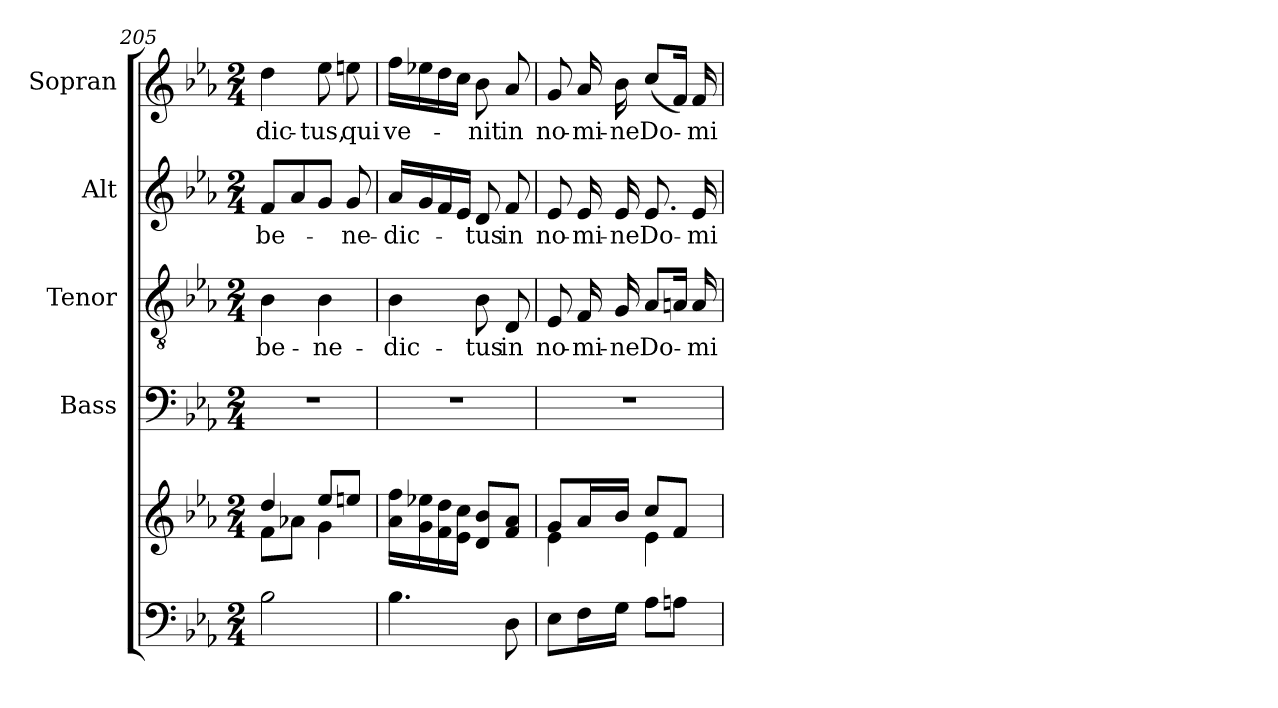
**kern	**kern	**kern	**kern	**text	**kern	**text	**kern	**text
*part5	*part5	*part4	*part3	*part3	*part2	*part2	*part1	*part1
*staff6	*staff5	*staff4	*staff3	*staff3	*staff2	*staff2	*staff1	*staff1
*	*	*I"Bass	*I"Tenor	*	*I"Alt	*	*I"Sopran	*
*	*	*I'B.	*I'T.	*	*I'A.	*	*I'S.	*
*clefF4	*clefG2	*clefF4	*clefGv2	*	*clefG2	*	*clefG2	*
*k[b-e-a-]	*k[b-e-a-]	*k[b-e-a-]	*k[b-e-a-]	*	*k[b-e-a-]	*	*k[b-e-a-]	*
*E-:	*E-:	*E-:	*E-:	*	*E-:	*	*E-:	*
*M2/4	*M2/4	*M2/4	*M2/4	*	*M2/4	*	*M2/4	*
=205	=205	=205	=205	=205	=205	=205	=205	=205
*	*^	*	*	*	*	*	*	*
!	!	!	!	!	!LO:LY:b	!	!LO:LY:b	!	!LO:LY:b
2B-\	4dd/	8f\L	2r	4B-\	be-	8f/L	be-	4dd\	-dic-
.	.	8a-X\J	.	.	.	8a-/	.	.	.
!	!	!	!	!	!LO:LY:b	!	!	!	!LO:LY:b
.	8ee-/L	4g\	.	4B-\	-ne-	8g/J	.	8ee-\	-tus,
!	!	!	!	!	!	!	!LO:LY:b	!	!LO:LY:b
.	8een/J	.	.	.	.	8g/	-ne-	8een\	qui
*	*v	*v	*	*	*	*	*	*	*
=206	=206	=206	=206	=206	=206	=206	=206	=206
!	!	!	!	!LO:LY:b	!	!LO:LY:b	!	!LO:LY:b
4.B-\	16a-\ 16ff\LL	2r	4B-\	-dic-	16a-/LL	-dic-	16ff\LL	ve-
.	16g\ 16ee-X\	.	.	.	16g/	.	16ee-X\	.
.	16f\ 16dd\	.	.	.	16f/	.	16dd\	.
.	16e-\ 16cc\JJ	.	.	.	16e-/JJ	.	16cc\JJ	.
!	!	!	!	!LO:LY:b	!	!LO:LY:b	!	!LO:LY:b
.	8d/ 8b-/L	.	8B-\	-tus	8d/	-tus	8b-\	-nit
!	!	!	!	!LO:LY:b	!	!LO:LY:b	!	!LO:LY:b
8D\	8f/ 8a-/J	.	8D/	in	8f/	in	8a-/	in
=207	=207	=207	=207	=207	=207	=207	=207	=207
*	*^	*	*	*	*	*	*	*
!	!	!	!	!	!LO:LY:b	!	!LO:LY:b	!	!LO:LY:b
8E-\L	8g/L	4e-\	2r	8E-/	no-	8e-/	no-	8g/	no-
!	!	!	!	!	!LO:LY:b	!	!LO:LY:b	!	!LO:LY:b
16F\L	16a-/L	.	.	16F/	-mi-	16e-/	-mi-	16a-/	-mi-
!	!	!	!	!	!LO:LY:b	!	!LO:LY:b	!	!LO:LY:b
16G\JJ	16b-/JJ	.	.	16G/	-ne	16e-/	-ne	16b-\	-ne
!	!	!	!	!	!LO:LY:b	!	!LO:LY:b	!	!LO:LY:b
8A-\L	8cc/L	4e-\	.	8A-/L	Do-	8.e-/	Do-	(<8cc/L	Do-
8An\J	8f/J	.	.	16An/Jk	.	.	.	16f/Jk)	.
!	!	!	!	!	!LO:LY:b	!	!LO:LY:b	!	!LO:LY:b
.	.	.	.	16A/	-mi-	16e-/	-mi-	16f/	-mi-
*	*v	*v	*	*	*	*	*	*	*
=	=	=	=	=	=	=	=	=
*-	*-	*-	*-	*-	*-	*-	*-	*-
